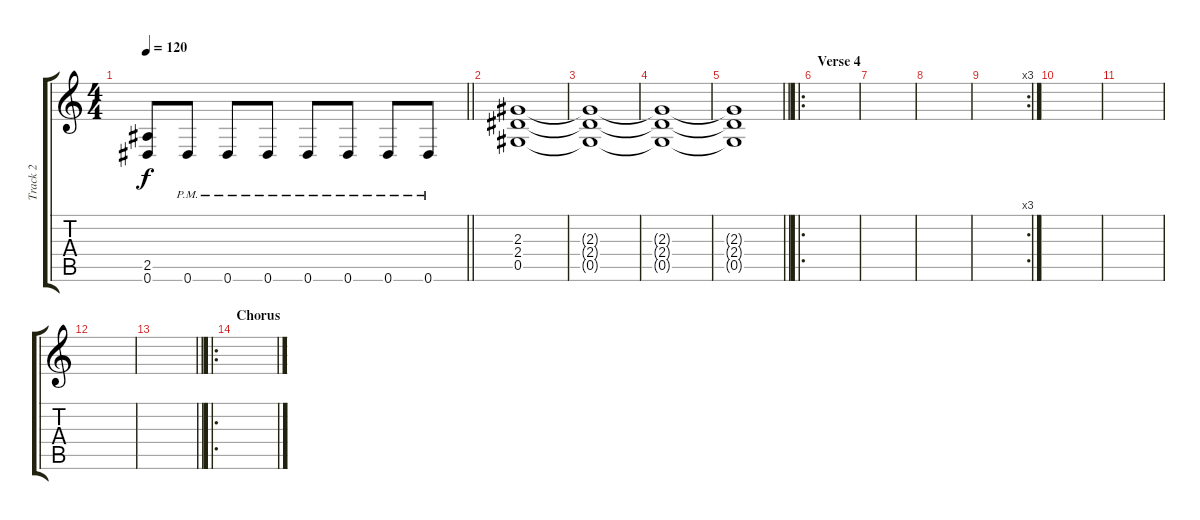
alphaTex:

\track ("Track 2" "Track 2") {instrument distortionguitar}
\staff {score tabs}
\tuning (Eb4 Bb3 Gb3 Db3 Ab2 Eb2) {hide}
\ts (4 4)
\tempo 120
\clef g2
\barLineRight lightlight
\ks c
(2.5 0.6).8{dy f} 0.6{pm}.8 0.6{pm}.8 0.6{pm}.8 0.6{pm}.8 0.6{pm}.8 0.6{pm}.8 0.6{pm}.8 |
(2.3 2.4 0.5).1 |
(2.3{t} 2.4{t} 0.5{t}).1 |
(2.3{t} 2.4{t} 0.5{t}).1 |
\barLineRight lightlight
(2.3{t} 2.4{t} 0.5{t}).1 |
\ro
\section ("" "Verse 4")
|
|
|
\rc 3
|
|
|
|
\barLineRight lightlight
|
\ro
\section ("" "Chorus")
